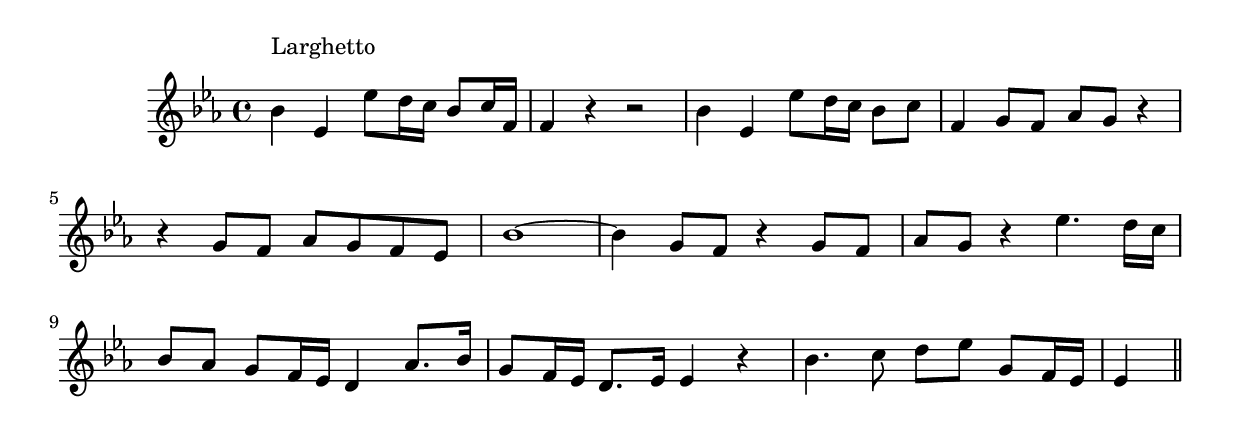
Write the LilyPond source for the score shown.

\version "2.19.49"
%{\header {
  title = "Angels Ever Bright and Fair"
  composer = "G.F. Handel"
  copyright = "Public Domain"
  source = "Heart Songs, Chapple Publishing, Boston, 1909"
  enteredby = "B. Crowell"
}%}
\score{{\key es \major
\time 4/4
%{\tempo 4=60
%}\relative g' {
  bes4^\markup{\column { "Larghetto" " " }} 
  es,4 es'8 d16 c bes8 c16 f, | f4 r4 r2 |
  bes4 es, es'8 d16 c bes8 c | f,4 g8 f as8 g r4 |
  r4 g8 f as g f es | bes'1~ |
  bes4 g8 f r4 g8 f | as8 g r4 es'4. d16 c |
  bes8 as g f16 es d4 as'8. bes16 | g8 f16 es d8. es16 es4 r4 |
  bes'4. c8 d es g,8 f16 es | es4
 \bar "||"
}
}}